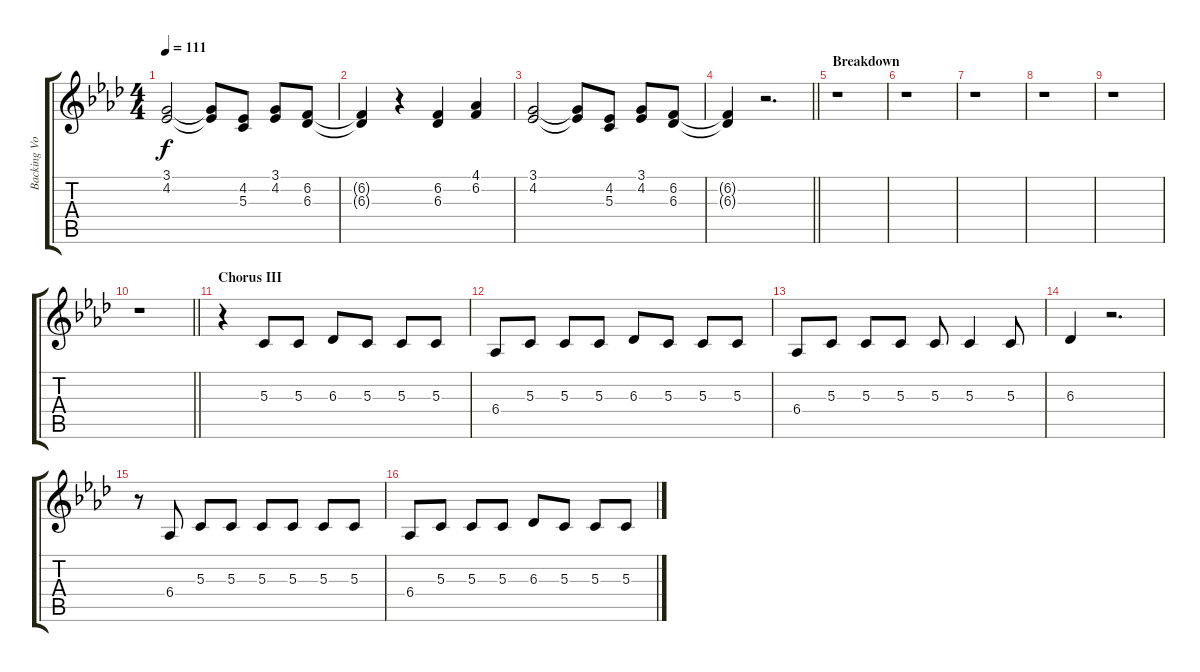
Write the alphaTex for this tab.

\track ("Backing Vocals" "Backing Vo") {instrument sopranosax}
\staff {score tabs}
\tuning (E4 B3 G3 D3 A2 E2) {hide}
\ts (4 4)
\tempo 111
\clef g2
\ks ab
(3.1 4.2).2{dy f} (3.1{t} 4.2{t}).8 (4.2 5.3).8 (3.1 4.2).8 (6.2 6.3).8 |
(6.2{t} 6.3{t}).4 r.4 (6.2 6.3).4 (4.1 6.2).4 |
(3.1 4.2).2 (3.1{t} 4.2{t}).8 (4.2 5.3).8 (3.1 4.2).8 (6.2 6.3).8 |
\barLineRight lightlight
(6.2{t} 6.3{t}).4 r.2{d} |
\section ("" "Breakdown")
r.1 |
r.1 |
r.1 |
r.1 |
r.1 |
\barLineRight lightlight
r.1 |
\section ("" "Chorus III")
r.4 5.3.8 5.3.8 6.3.8 5.3.8 5.3.8 5.3.8 |
6.4.8 5.3.8 5.3.8 5.3.8 6.3.8 5.3.8 5.3.8 5.3.8 |
6.4.8 5.3.8 5.3.8 5.3.8 5.3.8 5.3.4 5.3.8 |
6.3.4 r.2{d} |
r.8 6.4.8 5.3.8 5.3.8 5.3.8 5.3.8 5.3.8 5.3.8 |
6.4.8 5.3.8 5.3.8 5.3.8 6.3.8 5.3.8 5.3.8 5.3.8
